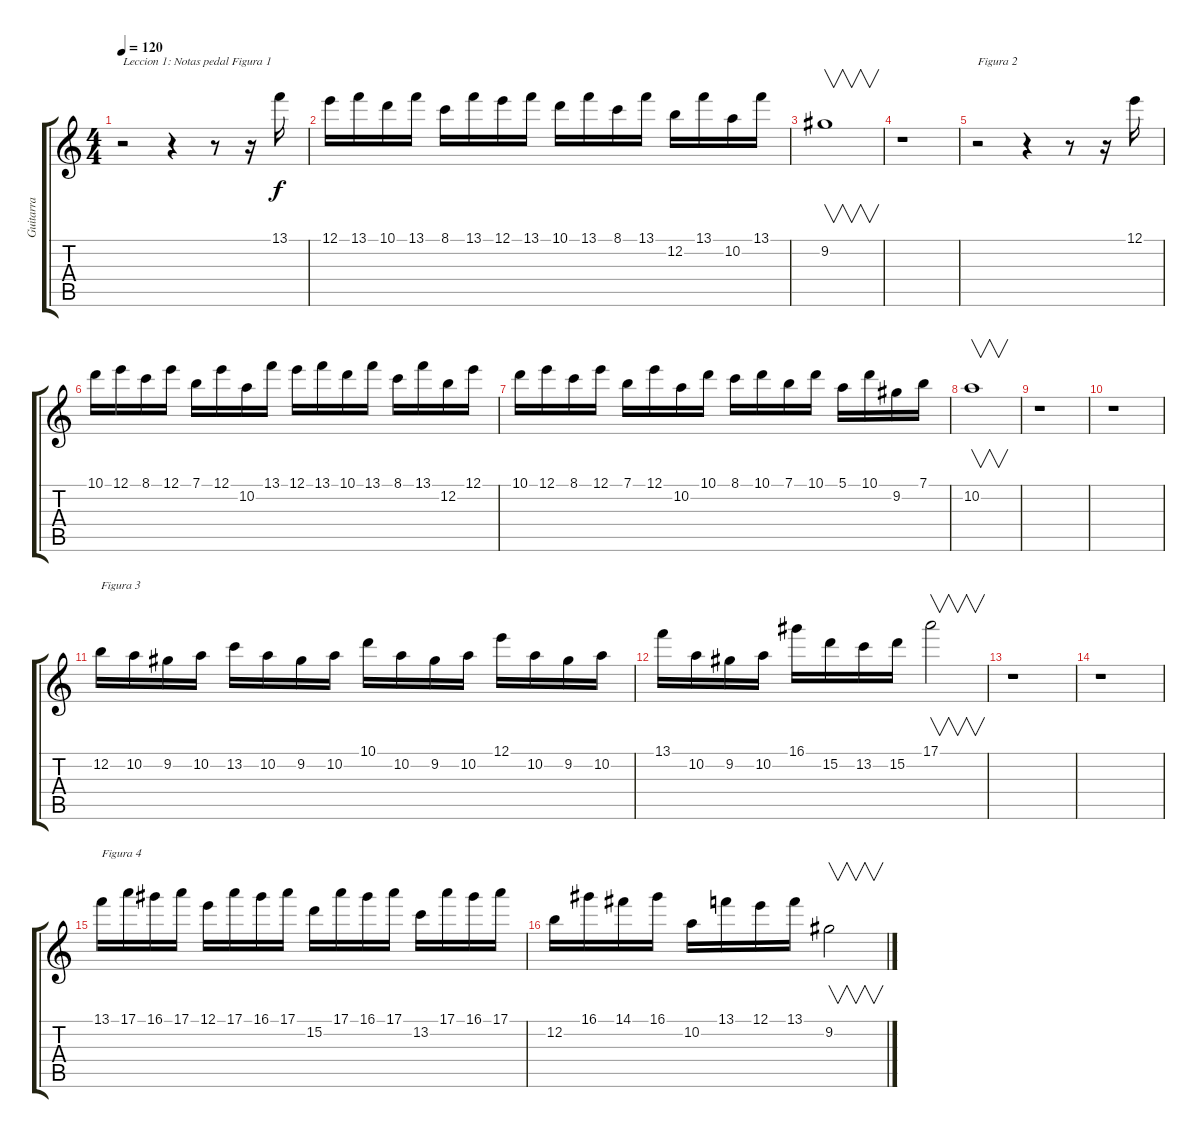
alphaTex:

\track ("Guitarra" "Guitarra") {instrument distortionguitar}
\staff {score tabs}
\tuning (E4 B3 G3 D3 A2 E2) {hide}
\ts (4 4)
\tempo 120
\clef g2
\ks c
r.2{txt "Leccion 1: Notas pedal Figura 1" dy f instrument distortionguitar} r.4{txt " "} r.8 r.16 13.1.16 |
12.1.16 13.1.16 10.1.16 13.1.16 8.1.16 13.1.16 12.1.16 13.1.16 10.1.16 13.1.16 8.1.16 13.1.16 12.2.16 13.1.16 10.2.16 13.1.16 |
9.2.1{v} |
r.1 |
r.2{txt "Figura 2"} r.4 r.8 r.16 12.1.16 |
10.1.16 12.1.16 8.1.16 12.1.16 7.1.16 12.1.16 10.2.16 13.1.16 12.1.16 13.1.16 10.1.16 13.1.16 8.1.16 13.1.16 12.2.16 12.1.16 |
10.1.16{txt " "} 12.1.16{txt "                                    "} 8.1.16 12.1.16 7.1.16 12.1.16 10.2.16 10.1.16 8.1.16 10.1.16 7.1.16 10.1.16 5.1.16 10.1.16 9.2.16 7.1.16 |
10.2.1{v} |
r.1 |
r.1 |
12.2.16{txt "Figura 3"} 10.2.16 9.2.16 10.2.16 13.2.16 10.2.16 9.2.16 10.2.16 10.1.16 10.2.16 9.2.16 10.2.16 12.1.16 10.2.16 9.2.16 10.2.16 |
13.1.16 10.2.16 9.2.16 10.2.16 16.1.16 15.2.16 13.2.16 15.2.16 17.1.2{v} |
r.1 |
r.1 |
13.1.16{txt "Figura 4"} 17.1.16 16.1.16 17.1.16 12.1.16 17.1.16 16.1.16 17.1.16 15.2.16 17.1.16 16.1.16 17.1.16 13.2.16 17.1.16 16.1.16 17.1.16 |
12.2.16 16.1.16 14.1.16 16.1.16 10.2.16 13.1.16 12.1.16 13.1.16 9.2.2{v}
